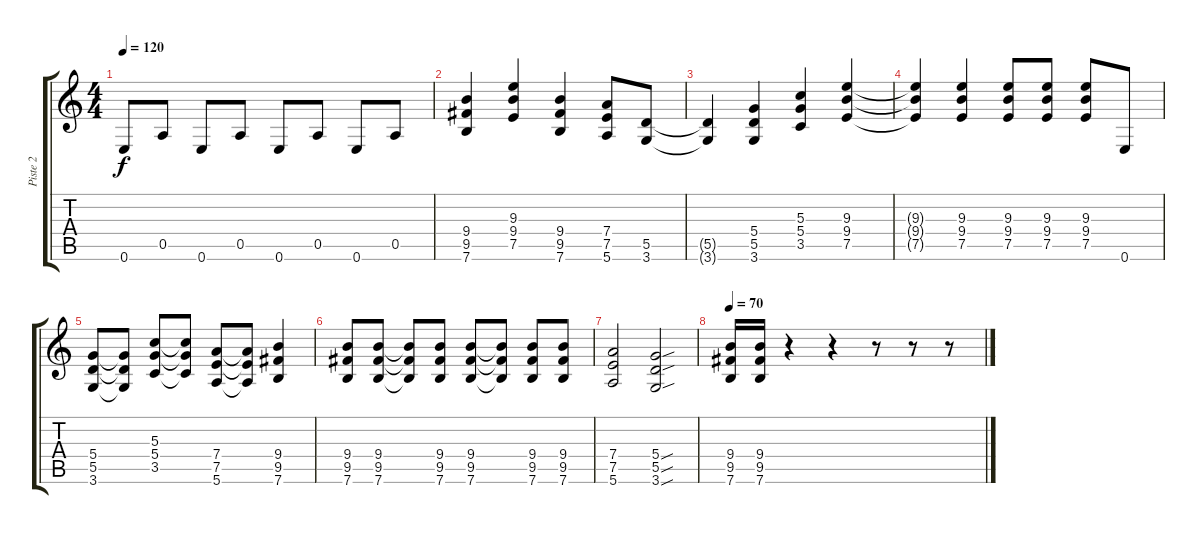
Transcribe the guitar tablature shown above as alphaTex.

\track ("Piste 2" "Piste 2") {instrument distortionguitar}
\staff {score tabs}
\tuning (E4 B3 G3 D3 A2 E2) {hide}
\ts (4 4)
\tempo 120
\clef g2
\ks c
0.6.8{dy f} 0.5.8 0.6.8 0.5.8 0.6.8 0.5.8 0.6.8 0.5.8 |
(9.4 9.5 7.6).4 (9.3 9.4 7.5).4 (9.4 9.5 7.6).4 (7.4 7.5 5.6).8 (5.5 3.6).8 |
(5.5{t} 3.6{t}).4 (5.4 5.5 3.6).4 (5.3 5.4 3.5).4 (9.3 9.4 7.5).4 |
(9.3{t} 9.4{t} 7.5{t}).4 (9.3 9.4 7.5).4 (9.3 9.4 7.5).8 (9.3 9.4 7.5).8 (9.3 9.4 7.5).8 0.6.8 |
(5.4 5.5 3.6).8 (5.4{t} 5.5{t} 3.6{t}).8 (5.3 5.4 3.5).8 (5.3{t} 5.4{t} 3.5{t}).8 (7.4 7.5 5.6).8 (7.4{t} 7.5{t} 5.6{t}).8 (9.4 9.5 7.6).4 |
(9.4 9.5 7.6).8 (9.4 9.5 7.6).8 (9.4{t} 9.5{t} 7.6{t}).8 (9.4 9.5 7.6).8 (9.4 9.5 7.6).8 (9.4{t} 9.5{t} 7.6{t}).8 (9.4 9.5 7.6).8 (9.4 9.5 7.6).8 |
(7.4 7.5 5.6).2 (5.4{sou} 5.5{sou} 3.6{sou}).2 |
\tempo 70
(9.4 9.5 7.6).16 (9.4 9.5 7.6).16 r.4 r.4 r.8 r.8 r.8
